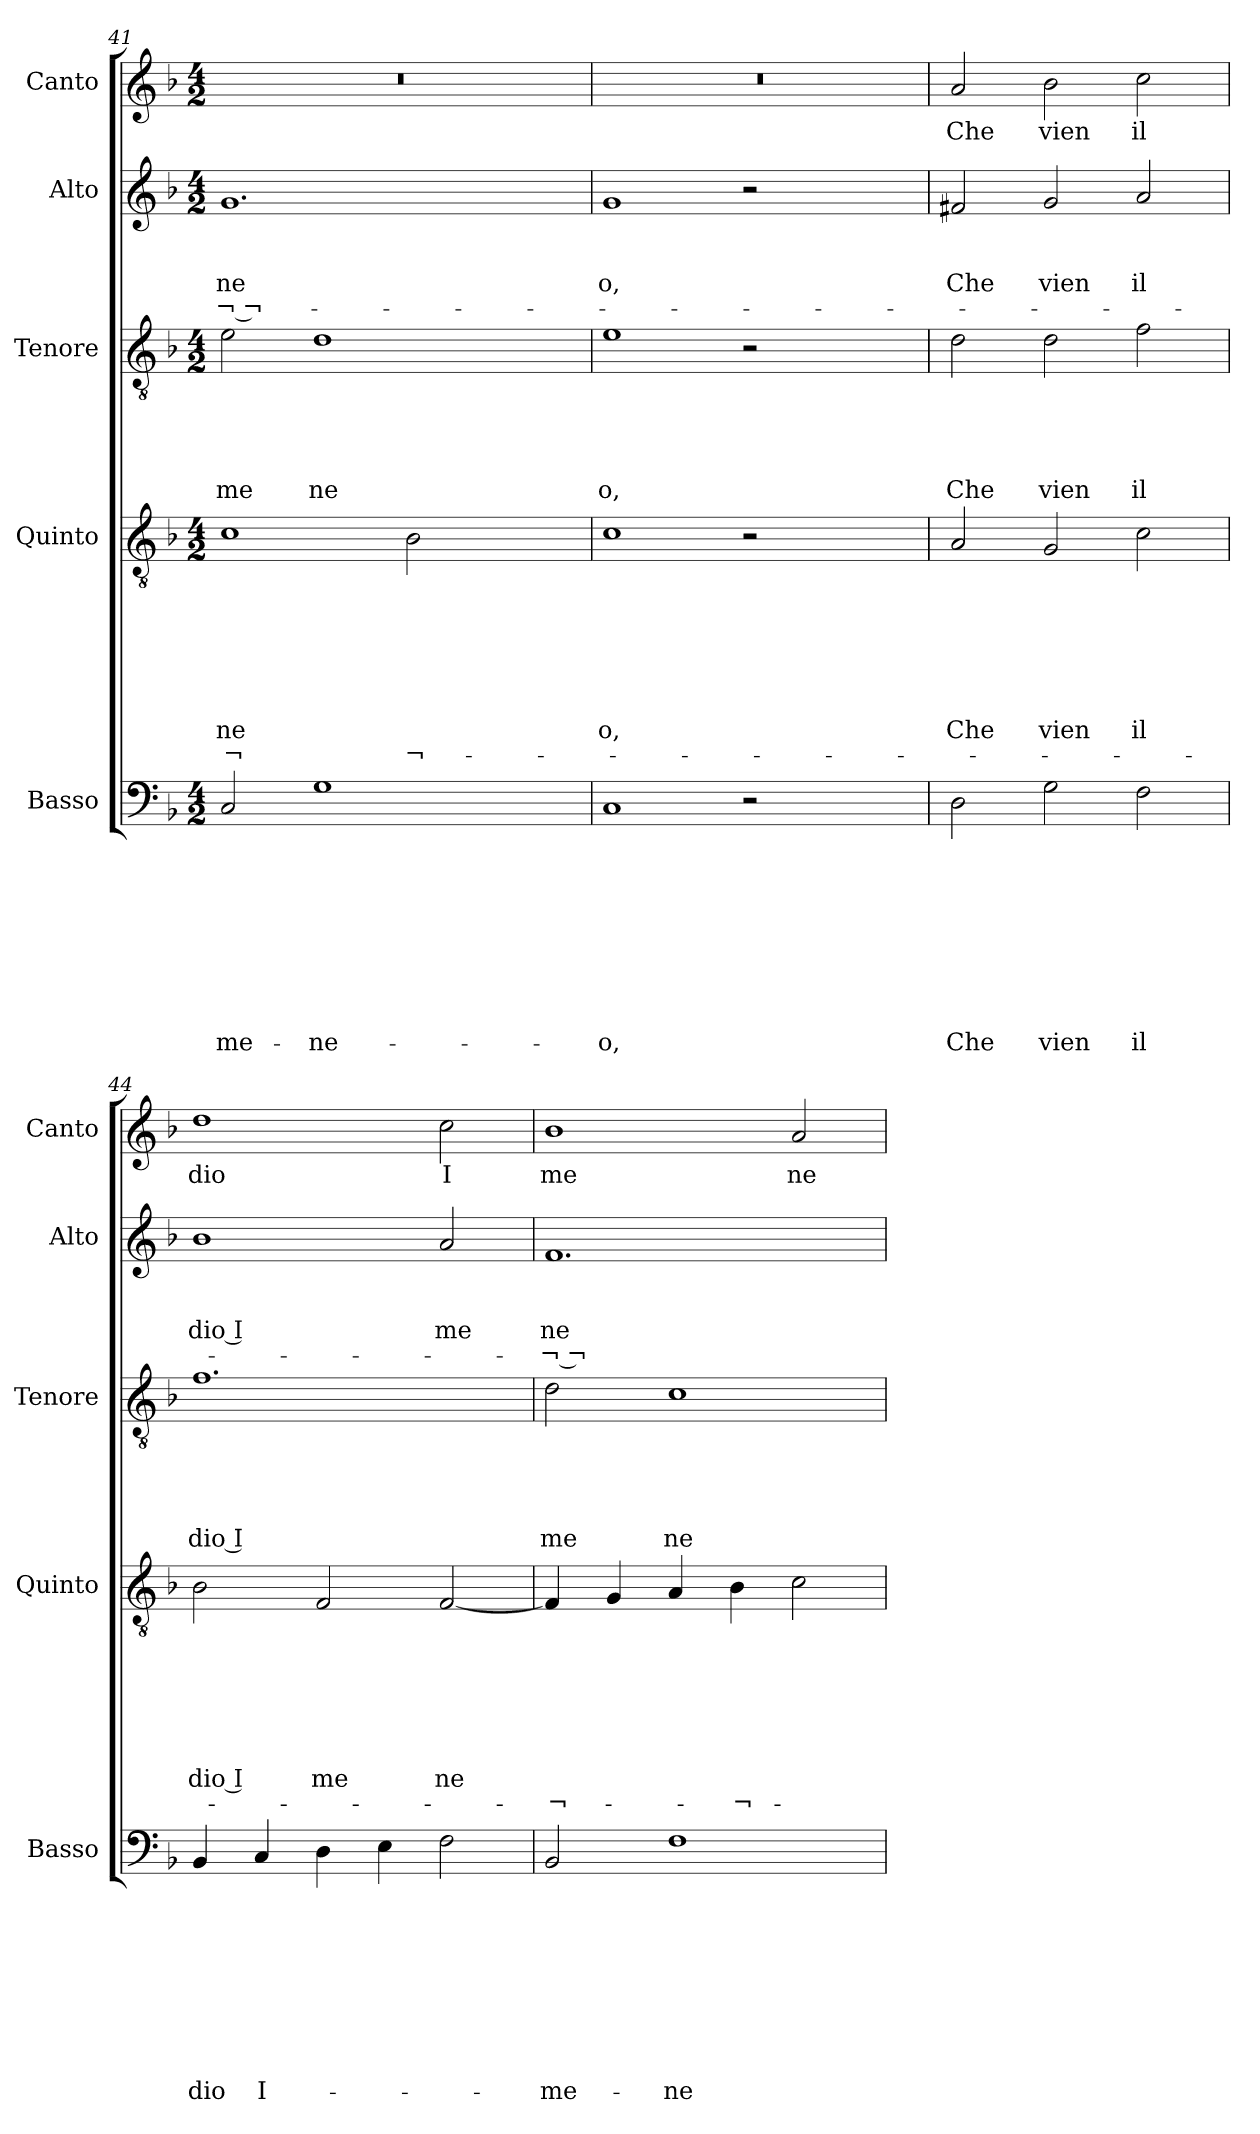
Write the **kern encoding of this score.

**kern	**text	**text	**text	**text	**text	**text	**text	**text	**text	**kern	**text	**text	**text	**text	**text	**text	**text	**text	**kern	**text	**text	**text	**text	**text	**kern	**text	**text	**text	**text	**kern	**text
*part5	*part5	*part5	*part5	*part5	*part5	*part5	*part5	*part5	*part5	*part4	*part4	*part4	*part4	*part4	*part4	*part4	*part4	*part4	*part3	*part3	*part3	*part3	*part3	*part3	*part2	*part2	*part2	*part2	*part2	*part1	*part1
*staff5	*staff5	*staff5	*staff5	*staff5	*staff5	*staff5	*staff5	*staff5	*staff5	*staff4	*staff4	*staff4	*staff4	*staff4	*staff4	*staff4	*staff4	*staff4	*staff3	*staff3	*staff3	*staff3	*staff3	*staff3	*staff2	*staff2	*staff2	*staff2	*staff2	*staff1	*staff1
*I"Basso	*	*	*	*	*	*	*	*	*	*I"Quinto	*	*	*	*	*	*	*	*	*I"Tenore	*	*	*	*	*	*I"Alto	*	*	*	*	*I"Canto	*
*I'Basso	*	*	*	*	*	*	*	*	*	*I'Quinto	*	*	*	*	*	*	*	*	*I'Tenore	*	*	*	*	*	*I'Alto	*	*	*	*	*I'Canto	*
!!LO:LB:g=z
*clefF4	*	*	*	*	*	*	*	*	*	*clefGv2	*	*	*	*	*	*	*	*	*clefGv2	*	*	*	*	*	*clefG2	*	*	*	*	*clefG2	*
*k[b-]	*	*	*	*	*	*	*	*	*	*k[b-]	*	*	*	*	*	*	*	*	*k[b-]	*	*	*	*	*	*k[b-]	*	*	*	*	*k[b-]	*
*F:	*	*	*	*	*	*	*	*	*	*F:	*	*	*	*	*	*	*	*	*F:	*	*	*	*	*	*F:	*	*	*	*	*F:	*
*M4/2	*	*	*	*	*	*	*	*	*	*M4/2	*	*	*	*	*	*	*	*	*M4/2	*	*	*	*	*	*M4/2	*	*	*	*	*M4/2	*
=41	=41	=41	=41	=41	=41	=41	=41	=41	=41	=41	=41	=41	=41	=41	=41	=41	=41	=41	=41	=41	=41	=41	=41	=41	=41	=41	=41	=41	=41	=41	=41
!	!	!	!	!	!	!	!	!	!LO:LY:b	!	!	!	!	!	!	!	!LO:LY:b	!LO:LY:b	!	!	!	!	!	!LO:LY:b	!	!	!	!LO:LY:b	!LO:LY:b	!LO:N:vis=1	!
2C/	.	.	.	.	.	.	.	.	-me-	1c	.	.	.	.	.	.	ne	¬	2e\	.	.	.	.	-me	1.g	.	.	-ne	¬ ¬-	0r	.
!	!	!	!	!	!	!	!	!	!LO:LY:b	!	!	!	!	!	!	!	!	!	!	!	!	!	!	!LO:LY:b	!	!	!	!	!	!	!
1G	.	.	.	.	.	.	.	.	-ne-	.	.	.	.	.	.	.	.	.	1d	.	.	.	.	ne	.	.	.	.	.	.	.
!	!	!	!	!	!	!	!	!	!	!	!	!	!	!	!	!	!	!LO:LY:b:rj	!	!	!	!	!	!	!	!	!	!	!	!	!
.	.	.	.	.	.	.	.	.	.	2B-\	.	.	.	.	.	.	.	¬-	.	.	.	.	.	.	.	.	.	.	.	.	.
2ryy	.	.	.	.	.	.	.	.	.	2ryy	.	.	.	.	.	.	.	.	2ryy	.	.	.	.	.	2ryy	.	.	.	.	.	.
=42	=42	=42	=42	=42	=42	=42	=42	=42	=42	=42	=42	=42	=42	=42	=42	=42	=42	=42	=42	=42	=42	=42	=42	=42	=42	=42	=42	=42	=42	=42	=42
!	!	!	!	!	!	!	!	!	!LO:LY:b	!	!	!	!	!	!	!	!LO:LY:b	!	!	!	!	!	!	!LO:LY:b	!	!	!	!LO:LY:b	!	!LO:N:vis=1	!
1C	.	.	.	.	.	.	.	.	-o,	1c	.	.	.	.	.	.	o,	.	1e	.	.	.	.	o,	1g	.	.	o,	.	0r	.
2r	.	.	.	.	.	.	.	.	.	2r	.	.	.	.	.	.	.	.	2r	.	.	.	.	.	2r	.	.	.	.	.	.
2ryy	.	.	.	.	.	.	.	.	.	2ryy	.	.	.	.	.	.	.	.	2ryy	.	.	.	.	.	2ryy	.	.	.	.	.	.
=43	=43	=43	=43	=43	=43	=43	=43	=43	=43	=43	=43	=43	=43	=43	=43	=43	=43	=43	=43	=43	=43	=43	=43	=43	=43	=43	=43	=43	=43	=43	=43
!	!	!	!	!	!	!	!	!	!LO:LY:b	!	!	!	!	!	!	!	!LO:LY:b	!	!	!	!	!	!	!LO:LY:b	!	!	!	!LO:LY:b	!	!	!LO:LY:b
2D\	.	.	.	.	.	.	.	.	Che	2A/	.	.	.	.	.	.	Che	.	2d\	.	.	.	.	Che	2f#X/	.	.	Che	.	2a/	Che
!	!	!	!	!	!	!	!	!	!LO:LY:b	!	!	!	!	!	!	!	!LO:LY:b	!	!	!	!	!	!	!LO:LY:b	!	!	!	!LO:LY:b	!	!	!LO:LY:b
2G\	.	.	.	.	.	.	.	.	vien	2G/	.	.	.	.	.	.	vien	.	2d\	.	.	.	.	vien	2g/	.	.	vien	.	2b-\	vien
!	!	!	!	!	!	!	!	!	!LO:LY:b	!	!	!	!	!	!	!	!LO:LY:b	!	!	!	!	!	!	!LO:LY:b	!	!	!	!LO:LY:b	!	!	!LO:LY:b
2F\	.	.	.	.	.	.	.	.	il	2c\	.	.	.	.	.	.	il	.	2f\	.	.	.	.	il	2a/	.	.	il	.	2cc\	il
=44	=44	=44	=44	=44	=44	=44	=44	=44	=44	=44	=44	=44	=44	=44	=44	=44	=44	=44	=44	=44	=44	=44	=44	=44	=44	=44	=44	=44	=44	=44	=44
!	!	!	!	!	!	!	!	!	!LO:LY:b	!	!	!	!	!	!	!	!LO:LY:b:rj	!	!	!	!	!	!	!LO:LY:b:rj	!	!	!	!LO:LY:b:rj	!	!	!LO:LY:b
4BB-/	.	.	.	.	.	.	.	.	dio	2B-\	.	.	.	.	.	.	dio I	.	1.f	.	.	.	.	dio I	1b-	.	.	dio I	.	1dd	dio
!	!	!	!	!	!	!	!	!	!LO:LY:b	!	!	!	!	!	!	!	!	!	!	!	!	!	!	!	!	!	!	!	!	!	!
4C/	.	.	.	.	.	.	.	.	I-	.	.	.	.	.	.	.	.	.	.	.	.	.	.	.	.	.	.	.	.	.	.
!	!	!	!	!	!	!	!	!	!	!	!	!	!	!	!	!	!LO:LY:b	!	!	!	!	!	!	!	!	!	!	!	!	!	!
4D\	.	.	.	.	.	.	.	.	.	2F/	.	.	.	.	.	.	me	.	.	.	.	.	.	.	.	.	.	.	.	.	.
4E\	.	.	.	.	.	.	.	.	.	.	.	.	.	.	.	.	.	.	.	.	.	.	.	.	.	.	.	.	.	.	.
!	!	!	!	!	!	!	!	!	!	!	!	!	!	!	!	!	!LO:LY:b	!	!	!	!	!	!	!	!	!	!	!LO:LY:b	!	!	!LO:LY:b
2F\	.	.	.	.	.	.	.	.	.	[<2F/	.	.	.	.	.	.	ne	.	.	.	.	.	.	.	2a/	.	.	me	.	2cc\	I
=45	=45	=45	=45	=45	=45	=45	=45	=45	=45	=45	=45	=45	=45	=45	=45	=45	=45	=45	=45	=45	=45	=45	=45	=45	=45	=45	=45	=45	=45	=45	=45
!	!	!	!	!	!	!	!	!	!LO:LY:b	!	!	!	!	!	!	!	!	!LO:LY:b	!	!	!	!	!	!LO:LY:b	!	!	!	!LO:LY:b	!LO:LY:b	!	!LO:LY:b
2BB-/	.	.	.	.	.	.	.	.	-me-	4F/]	.	.	.	.	.	.	.	-¬-	2d\	.	.	.	.	me	1.f	.	.	ne	-¬ ¬-	1b-	me
.	.	.	.	.	.	.	.	.	.	4G/	.	.	.	.	.	.	.	.	.	.	.	.	.	.	.	.	.	.	.	.	.
!	!	!	!	!	!	!	!	!	!LO:LY:b	!	!	!	!	!	!	!	!	!	!	!	!	!	!	!LO:LY:b	!	!	!	!	!	!	!
1F	.	.	.	.	.	.	.	.	-ne-	4A/	.	.	.	.	.	.	.	.	1c	.	.	.	.	ne	.	.	.	.	.	.	.
!	!	!	!	!	!	!	!	!	!	!	!	!	!	!	!	!	!	!LO:LY:b:rj	!	!	!	!	!	!	!	!	!	!	!	!	!
.	.	.	.	.	.	.	.	.	.	4B-\	.	.	.	.	.	.	.	-¬-	.	.	.	.	.	.	.	.	.	.	.	.	.
!	!	!	!	!	!	!	!	!	!	!	!	!	!	!	!	!	!	!	!	!	!	!	!	!	!	!	!	!	!	!	!LO:LY:b
.	.	.	.	.	.	.	.	.	.	2c\	.	.	.	.	.	.	.	.	.	.	.	.	.	.	.	.	.	.	.	2a/	ne
=	=	=	=	=	=	=	=	=	=	=	=	=	=	=	=	=	=	=	=	=	=	=	=	=	=	=	=	=	=	=	=
*-	*-	*-	*-	*-	*-	*-	*-	*-	*-	*-	*-	*-	*-	*-	*-	*-	*-	*-	*-	*-	*-	*-	*-	*-	*-	*-	*-	*-	*-	*-	*-
